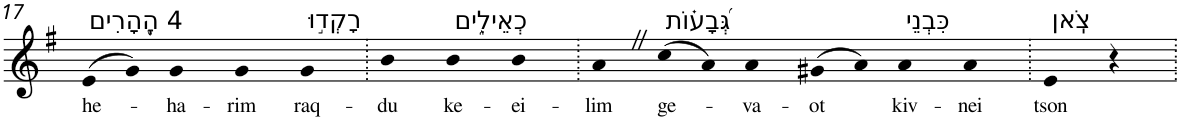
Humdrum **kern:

**kern	**text
*part1	*part1
*staff1	*staff1
*I"Piano	*
*I'Pno	*
!!LO:PB:g=z
*clefG2	*
*k[f#]	*
*G:	*
=17	=17
!LO:TX:a:t=4 הֶֽ֭הָרִים	!
!	!LO:LY:b
(>8e	he-
8g)	.
!	!LO:LY:b
4g	-ha-
!	!LO:LY:b
4g	-rim
!LO:TX:a:t=רָקְד֣וּ	!
!	!LO:LY:b
4g	raq-
=18.	=18.
!	!LO:LY:b
4b	-du
!LO:TX:a:t=כְאֵילִ֑ים	!
!	!LO:LY:b
4b	ke-
!	!LO:LY:b
4b	-ei-
=19.	=19.
!	!LO:LY:b
4aZ	-lim
!LO:TX:a:t=גְּ֝בָע֗וֹת	!
!	!LO:LY:b
(>8cc	ge-
8a)	.
!	!LO:LY:b
4a	-va-
!	!LO:LY:b
(>8g#X	-ot
8a)	.
!LO:TX:a:t=כִּבְנֵי	!
!	!LO:LY:b
4a	kiv-
!	!LO:LY:b
4a	-nei
=20.	=20.
!LO:TX:a:t=צֹֽאן	!
!	!LO:LY:b
4e	tson
4r	.
=.	=.
*-	*-
